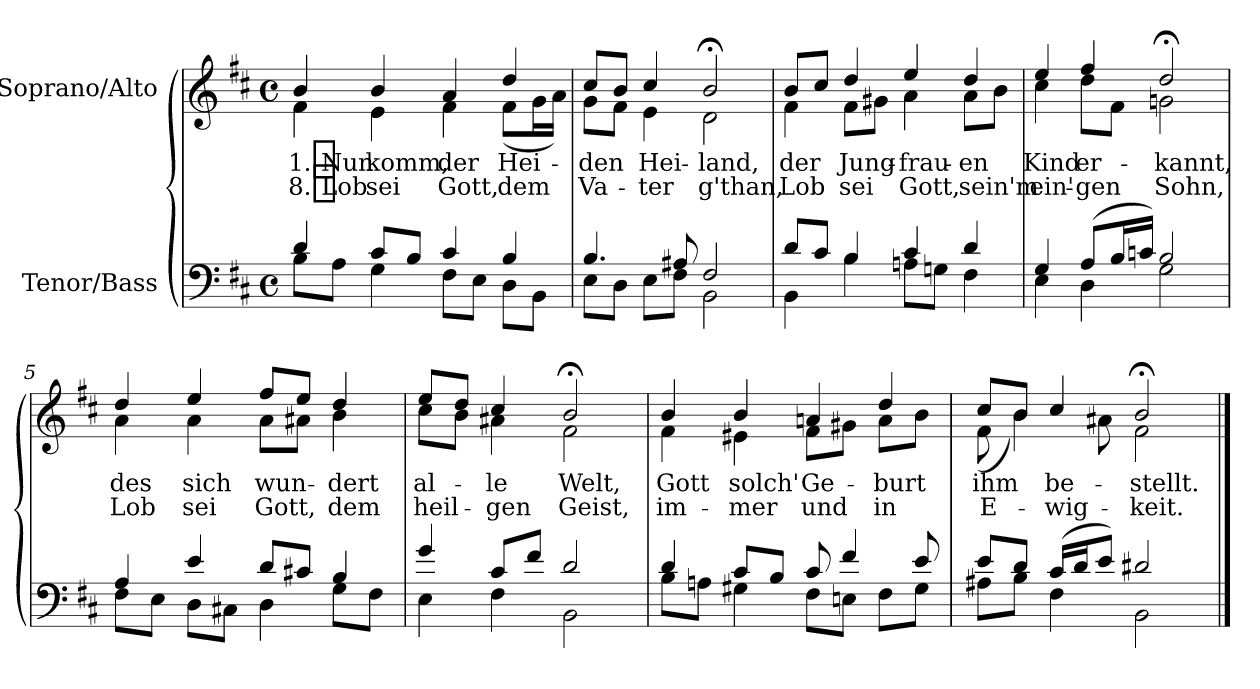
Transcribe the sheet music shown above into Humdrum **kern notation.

**kern	**kern	**text	**text
*part2	*part1	*part1	*part1
*staff2	*staff1	*staff1	*staff1
*I"Tenor/Bass	*I"Soprano/Alto	*	*
*clefF4	*clefG2	*	*
*k[f#c#]	*k[f#c#]	*	*
*M4/4	*M4/4	*	*
*met(c)	*met(c)	*	*
=1	=1	=1	=1
*^	*	*	*
!	!	!	!LO:LY:b	!LO:LY:b
*	*	*^	*	*
4d/	8B\L	4b/	4f#\	1. Nun	8. Lob
.	8A\J	.	.	.	.
!	!	!	!	!LO:LY:b	!LO:LY:b
8c#/L	4G\	4b/	4e\	komm,	sei
8B/J	.	.	.	.	.
!	!	!	!	!LO:LY:b	!LO:LY:b
4c#/	8F#\L	4a/	4f#\	der	Gott,
.	8E\J	.	.	.	.
!	!	!	!	!LO:LY:b	!LO:LY:b
4B/	8D\L	4dd/	(8f#\L	Hei-	dem
.	8BB\J	.	16g\L	.	.
.	.	.	16a\JJ)	.	.
=2	=2	=2	=2	=2	=2
!	!	!	!	!LO:LY:b	!LO:LY:b
4.B/	8E\L	8cc#/L	8g\L	-den	Va-
.	8D\J	8b/J	8f#\J	.	.
!	!	!	!	!LO:LY:b	!LO:LY:b
.	8E\L	4cc#/	4e\	Hei-	-ter
8A#X/	8F#\J	.	.	.	.
!	!	!	!	!LO:LY:b	!LO:LY:b
2F#/	2BB\	2b;</	2d\	land,	g'than,
=3	=3	=3	=3	=3	=3
!	!	!	!	!LO:LY:b	!LO:LY:b
8d/L	4BB\	8b/L	4f#\	der	Lob
8c#/J	.	8cc#/J	.	.	.
!	!	!	!	!LO:LY:b	!LO:LY:b
4B/	4B\	4dd/	8f#\L	Jung-	sei
.	.	.	8g#X\J	.	.
!	!	!	!	!LO:LY:b	!LO:LY:b
4c#/	8An\L	4ee/	4a\	-frau-	Gott,
.	8Gn\J	.	.	.	.
!	!	!	!	!LO:LY:b	!LO:LY:b
4d/	4F#\	4dd/	8a\L	-en	sein'm
.	.	.	8b\J	.	.
=4	=4	=4	=4	=4	=4
!	!	!	!	!LO:LY:b	!LO:LY:b
4G/	4E\	4ee/	4cc#\	Kind	ein'-
!	!	!	!	!LO:LY:b	!LO:LY:b
(8A/L	4D\	4ff#/	8dd\L	er-	-gen
16B/L	.	.	8f#\J	.	.
16cn/JJ)	.	.	.	.	.
!	!	!	!	!LO:LY:b	!LO:LY:b
2B/	2G\	2dd;</	2gn\	-kannt,	Sohn,
!!LO:LB:g=z	!!
=5	=5	=5	=5	=5	=5
!	!	!	!	!LO:LY:b	!LO:LY:b
4A/	8F#\L	4dd/	4a\	des	Lob
.	8E\J	.	.	.	.
!	!	!	!	!LO:LY:b	!LO:LY:b
4e/	8D\L	4ee/	4a\	sich	sei
.	8C#X\J	.	.	.	.
!	!	!	!	!LO:LY:b	!LO:LY:b
8d/L	4D\	8ff#/L	8a\L	wun-	Gott,
8c#X/J	.	8ee/J	8a#X\J	.	.
!	!	!	!	!LO:LY:b	!LO:LY:b
4B/	8G\L	4dd/	4b\	-dert	dem
.	8F#\J	.	.	.	.
=6	=6	=6	=6	=6	=6
!	!	!	!	!LO:LY:b	!LO:LY:b
4g/	4E\	8ee/L	8cc#\L	al-	heil-
.	.	8dd/J	8b\J	.	.
!	!	!	!	!LO:LY:b	!LO:LY:b
8c#/L	4F#\	4cc#/	4a#X\	-le	-gen
8f#/J	.	.	.	.	.
!	!	!	!	!LO:LY:b	!LO:LY:b
2d/	2BB\	2b;</	2f#\	Welt,	Geist,
=7	=7	=7	=7	=7	=7
!	!	!	!	!LO:LY:b	!LO:LY:b
4d/	8B\L	4b/	4f#\	Gott	im-
.	8An\J	.	.	.	.
!	!	!	!	!LO:LY:b	!LO:LY:b
8c#/L	4G#X\	4b/	4e#X\	solch'	-mer
8B/J	.	.	.	.	.
!	!	!	!	!LO:LY:b	!LO:LY:b
8c#/	8F#\L	4an/	8f#\L	Ge-	und
4f#/	8En\J	.	8g#X\J	.	.
!	!	!	!	!LO:LY:b	!LO:LY:b
.	8F#\L	4dd/	8a\L	-burt	in
8e/	8G#\J	.	8b\J	.	.
=8	=8	=8	=8	=8	=8
!	!	!	!	!LO:LY:b	!LO:LY:b
8e/L	8A#X\L	8cc#/L	(8f#\	ihm	E-
8d/J	8B\J	8b/J	4b\)	.	.
!	!	!	!	!LO:LY:b	!LO:LY:b
(16c#/LL	4F#\	4cc#/	.	be-	-wig-
16d/J	.	.	.	.	.
8e/J)	.	.	8a#X\	.	.
!	!	!	!	!LO:LY:b	!LO:LY:b
2d#X/	2BB\	2b;</	2f#\	-stellt.	-keit.
*v	*v	*	*	*	*
*	*v	*v	*	*
==	==	==	==
*-	*-	*-	*-
